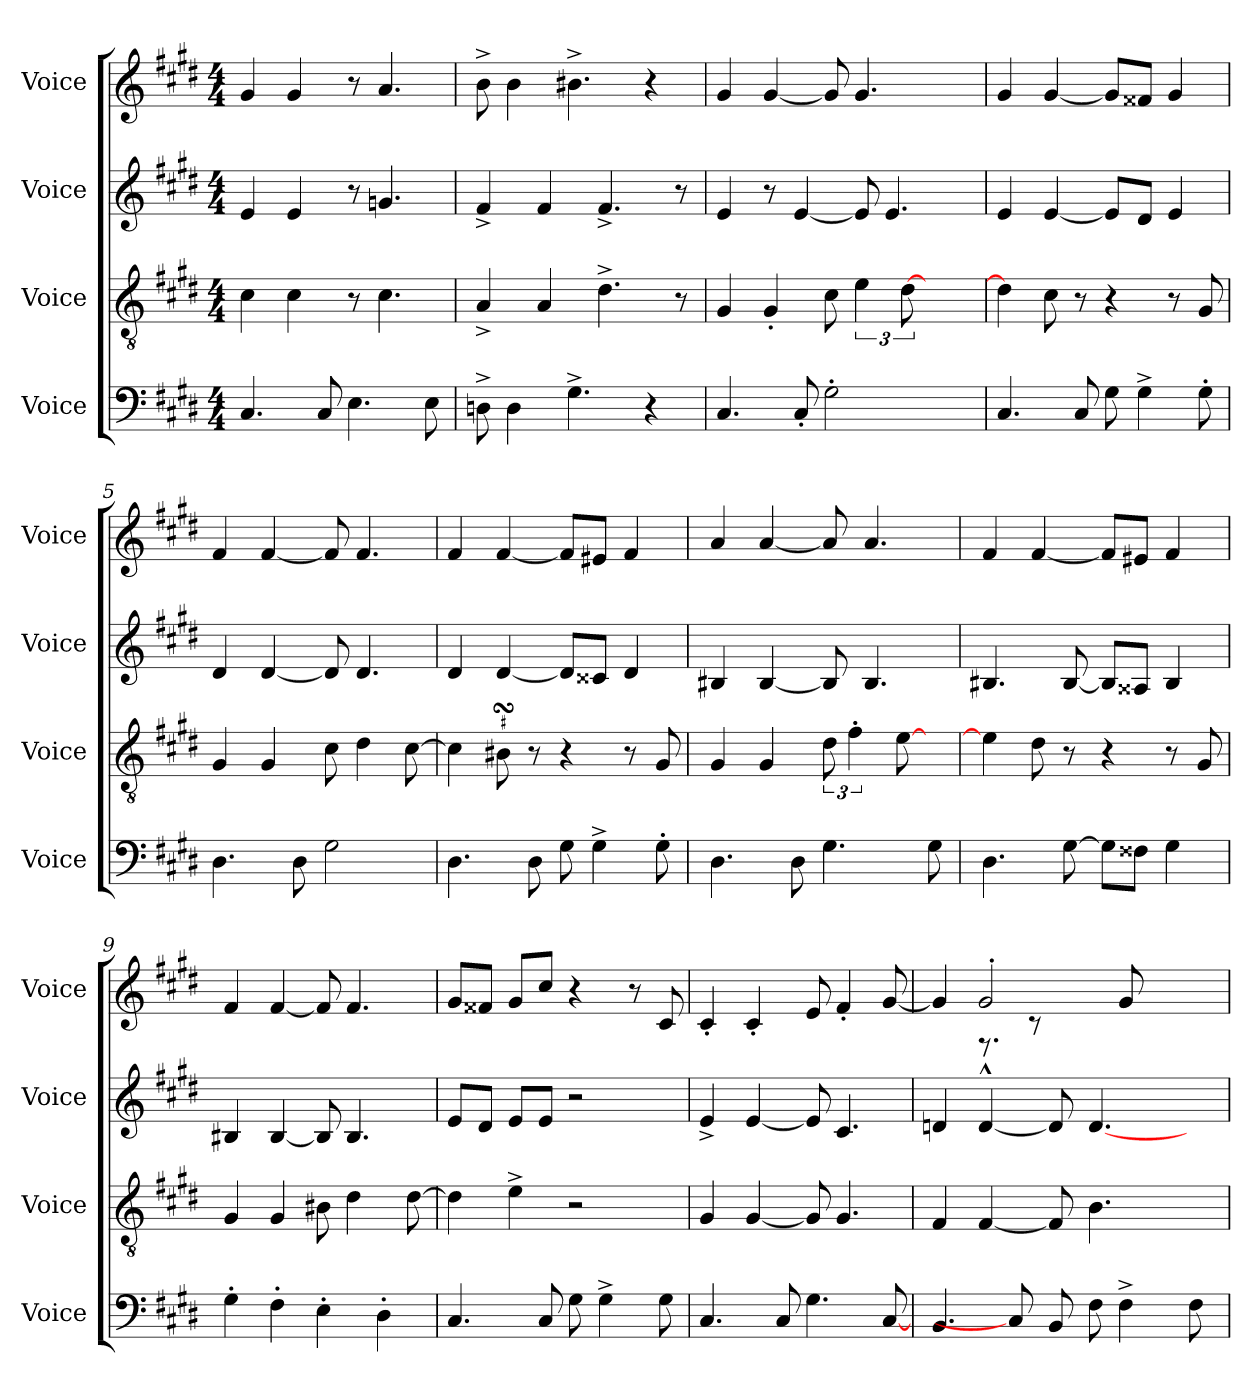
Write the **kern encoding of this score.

**kern	**kern	**kern	**kern
*part4	*part3	*part2	*part1
*staff4	*staff3	*staff2	*staff1
*I"Voice	*I"Voice	*I"Voice	*I"Voice
*I'Voice	*I'Voice	*I'Voice	*I'Voice
*clefF4	*clefGv2	*clefG2	*clefG2
*k[f#c#g#d#]	*k[f#c#g#d#]	*k[f#c#g#d#]	*k[f#c#g#d#]
*M4/4	*M4/4	*M4/4	*M4/4
=1	=1	=1	=1
4.C#/	4c#\	4e/	4g#/
.	4c#\	4e/	4g#/
8C#/	.	.	.
4.E\	8r	8r	8r
.	4.c#\	4.gn/	4.a/
8E\	.	.	.
=2	=2	=2	=2
8Dn^>\	4A^>/	4f#^>/	8b^>\
4D\	.	.	4b\
.	4A/	4f#/	.
4.G#^>\	.	.	4.b#X^>\
.	4.d#^>\	4.f#^>/	.
4r	.	.	4r
.	8r	8r	.
=3	=3	=3	=3
4.C#/	4G#/	4e/	4g#/
.	4G#'</	8r	[<4g#/
8C#'>/	.	[<4e/	.
2G#'>\	8c#\	.	8g#/]
.	6e\	8e/]	4.g#/
.	.	4.e/	.
.	[>12d#\	.	.
.	4ryy	.	.
8ryy	.	.	8ryy
=4	=4	=4	=4
4.C#/	4d#\]	4e/	4g#/
.	8c#\	[<4e/	[<4g#/
8C#/	8r	.	.
8G#\	4r	8e/L]	8g#/L]
4G#^>\	.	8d#/J	8f##X/J
.	8r	4e/	4g#/
8G#'>\	8G#/	.	.
=5	=5	=5	=5
4.D#\	4G#/	4d#/	4f#/
.	4G#/	[<4d#/	[<4f#/
8D#\	.	.	.
2G#\	8c#\	8d#/]	8f#/]
.	4d#\	4.d#/	4.f#/
.	[>8c#\	.	.
!!LO:LB:g=z
=6	=6	=6	=6
4.D#\	4c#\]	4d#/	4f#/
.	8B#XsSsS\	[<4d#/	[<4f#/
8D#\	8r	.	.
8G#\	4r	8d#/L]	8f#/L]
4G#^>\	.	8c##X/J	8e#X/J
.	8r	4d#/	4f#/
8G#'>\	8G#/	.	.
=7	=7	=7	=7
4.D#\	4G#/	4B#X/	4a/
.	4G#/	[<4B#/	[<4a/
8D#\	.	.	.
4.G#\	12d#\	8B#/]	8a/]
.	6f#'<\	.	.
.	.	4.B#/	4.a/
.	[>8e\	.	.
8G#\	8ryy	.	.
=8	=8	=8	=8
4.D#\	4e\]	4.B#X/	4f#/
.	8d#\	.	[<4f#/
[>8G#\	8r	[<8B#/	.
8G#\L]	4r	8B#/L]	8f#/L]
8F##X\J	.	8A##X/J	8e#X/J
4G#\	8r	4B#/	4f#/
.	8G#/	.	.
=9	=9	=9	=9
4G#'>\	4G#/	4B#X/	4f#/
4F#'>\	4G#/	[<4B#/	[<4f#/
4E'>\	8B#X\	8B#/]	8f#/]
.	4d#\	4.B#/	4.f#/
4D#'>\	.	.	.
.	[>8d#\	.	.
!!LO:LB:g=z
=10	=10	=10	=10
4.C#/	4d#\]	8e/L	8g#/L
.	.	8d#/J	8f##X/J
.	4e^<\	8e/L	8g#/L
8C#/	.	8e/J	8cc#/J
8G#\	2r	2r	4r
4G#^>\	.	.	.
.	.	.	8r
8G#\	.	.	8c#/
=11	=11	=11	=11
4.C#/	4G#/	4e^>/	4c#'</
.	[<4G#/	[<4e/	4c#'</
8C#/	.	.	.
4.G#\	8G#/]	8e/]	8e/
.	4.G#/	4.c#/	4f#'<'</
[8C#/	.	.	[<8g#/
=12	=12	=12	=12
*	*	*	*^
4.BB/	4F#/	4dn/	4g#/]	4ryy
.	[<4F#/	[<4d^^>/	2g#'<'</	8.rE
8C#/]	.	.	.	.
.	.	.	.	8r
8BB/	8F#/]	8d/]	.	.
.	.	.	.	4ryy
8F#\	4.B\	[<4.d/	.	.
4F#^>\	.	.	8g#/	.
.	.	.	.	4ryy
.	.	.	4ryy	.
8F#\	8ryy	8ryy	.	.
.	.	.	.	16ryy
*	*	*	*v	*v
=	=	=	=
*-	*-	*-	*-
